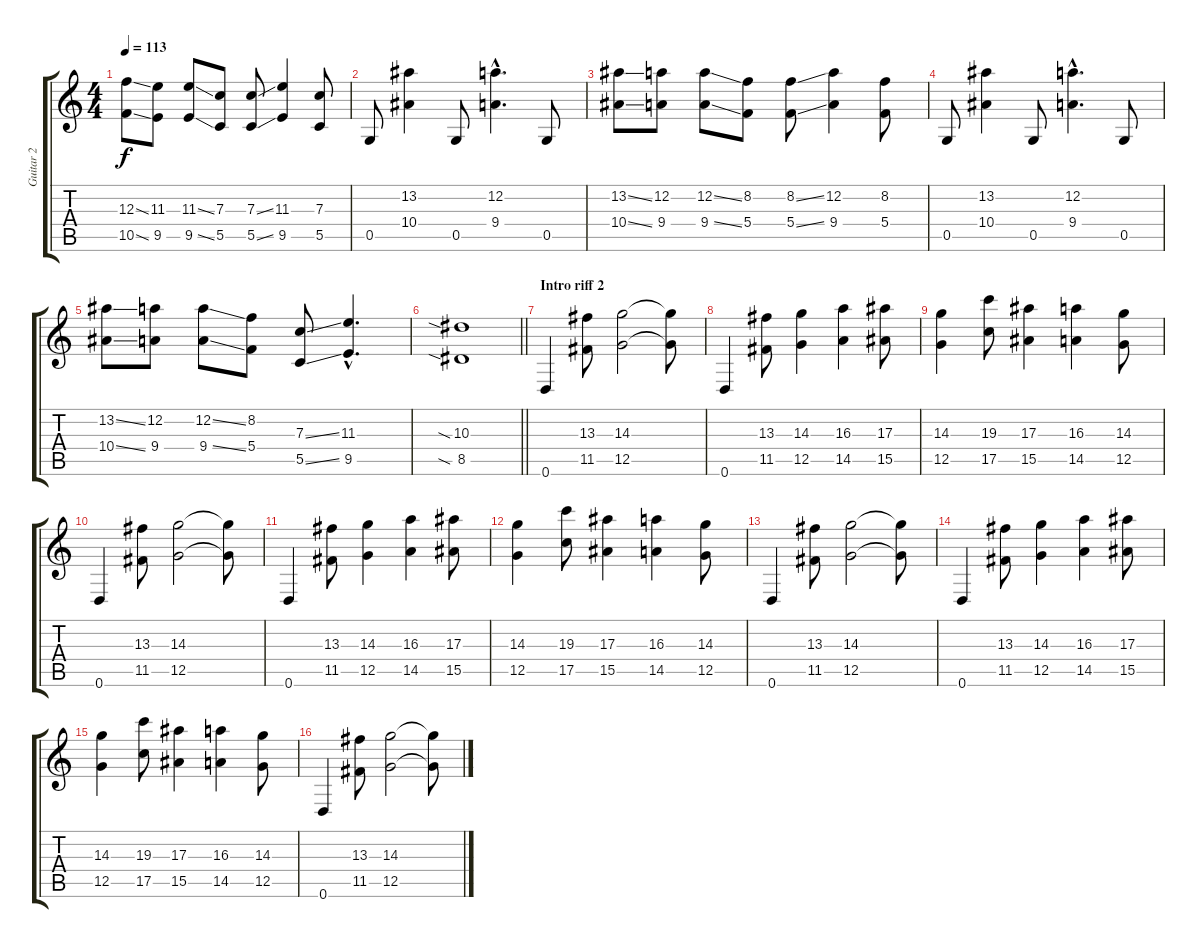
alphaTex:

\track ("Guitar 2" "Guitar 2") {instrument overdrivenguitar}
\staff {score tabs}
\tuning (D4 A3 F3 C3 G2 D2) {hide}
\ts (4 4)
\tempo 113
\clef g2
\ks c
(12.3{ss} 10.5{ss}).8{dy f} (11.3 9.5).8 (11.3{ss} 9.5{ss}).8 (7.3 5.5).8 (7.3{ss} 5.5{ss}).8 (11.3 9.5).4 (7.3 5.5).8 |
0.5.8 (13.2 10.4).4 0.5.8 (12.2{hac} 9.4{hac}).4{d} 0.5.8 |
(13.2{ss} 10.4{ss}).8 (12.2 9.4).8 (12.2{ss} 9.4{ss}).8 (8.2 5.4).8 (8.2{ss} 5.4{ss}).8 (12.2 9.4).4 (8.2 5.4).8 |
0.5.8 (13.2 10.4).4 0.5.8 (12.2{hac} 9.4{hac}).4{d} 0.5.8 |
(13.2{ss} 10.4{ss}).8 (12.2 9.4).8 (12.2{ss} 9.4{ss}).8 (8.2 5.4).8 (7.3{ss} 5.5{ss}).8 (11.3{hac} 9.5{hac}).4{d} |
\barLineRight lightlight
(10.3{sia} 8.5{sia}).1 |
\section ("" "Intro riff 2")
0.6.4 (13.3 11.5).8 (14.3 12.5).2 (14.3{t} 12.5{t}).8 |
0.6.4 (13.3 11.5).8 (14.3 12.5).4 (16.3 14.5).4 (17.3 15.5).8 |
(14.3 12.5).4 (19.3 17.5).8 (17.3 15.5).4 (16.3 14.5).4 (14.3 12.5).8 |
0.6.4 (13.3 11.5).8 (14.3 12.5).2 (14.3{t} 12.5{t}).8 |
0.6.4 (13.3 11.5).8 (14.3 12.5).4 (16.3 14.5).4 (17.3 15.5).8 |
(14.3 12.5).4 (19.3 17.5).8 (17.3 15.5).4 (16.3 14.5).4 (14.3 12.5).8 |
0.6.4 (13.3 11.5).8 (14.3 12.5).2 (14.3{t} 12.5{t}).8 |
0.6.4 (13.3 11.5).8 (14.3 12.5).4 (16.3 14.5).4 (17.3 15.5).8 |
(14.3 12.5).4 (19.3 17.5).8 (17.3 15.5).4 (16.3 14.5).4 (14.3 12.5).8 |
0.6.4 (13.3 11.5).8 (14.3 12.5).2 (14.3{t} 12.5{t}).8
